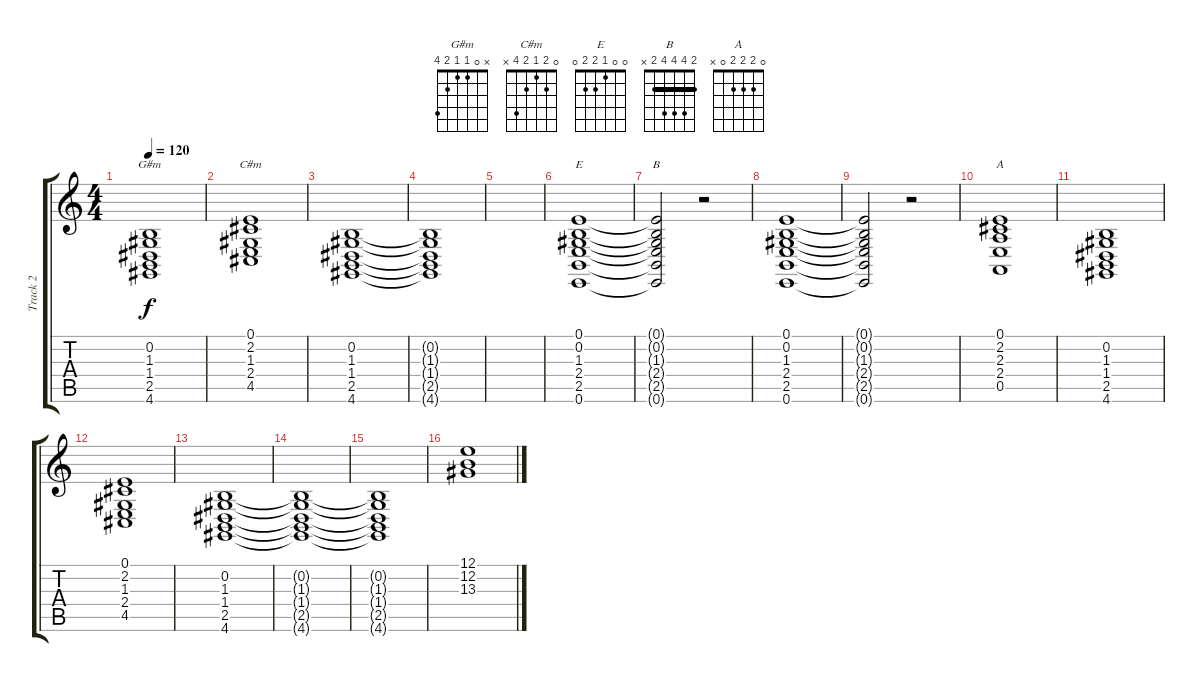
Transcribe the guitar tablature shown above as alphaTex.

\track ("Track 2" "Track 2") {instrument honkytonkpiano}
\staff {score tabs}
\tuning (E4 B3 G3 D3 A2 E2) {hide}
\chord ("G#m" x 0 1 1 2 4)
\chord ("C#m" 0 2 1 2 4 x)
\chord ("E" 0 0 1 2 2 0)
\chord ("B" 2 4 4 4 2 x) {barre 2}
\chord ("A" 0 2 2 2 0 x)
\ts (4 4)
\tempo 120
\clef g2
\ks c
(0.2 1.3 1.4 2.5 4.6).1{ch "G#m" dy f} |
(0.1 2.2 1.3 2.4 4.5).1{ch "C#m"} |
(0.2 1.3 1.4 2.5 4.6).1 |
(0.2{t} 1.3{t} 1.4{t} 2.5{t} 4.6{t}).1 |
|
(0.1 0.2 1.3 2.4 2.5 0.6).1{ch "E"} |
(0.1{t} 0.2{t} 1.3{t} 2.4{t} 2.5{t} 0.6{t}).2{ch "B"} r.2 |
(0.1 0.2 1.3 2.4 2.5 0.6).1 |
(0.1{t} 0.2{t} 1.3{t} 2.4{t} 2.5{t} 0.6{t}).2 r.2 |
(0.1 2.2 2.3 2.4 0.5).1{ch "A"} |
(0.2 1.3 1.4 2.5 4.6).1 |
(0.1 2.2 1.3 2.4 4.5).1 |
(0.2 1.3 1.4 2.5 4.6).1 |
(0.2{t} 1.3{t} 1.4{t} 2.5{t} 4.6{t}).1 |
(0.2{t} 1.3{t} 1.4{t} 2.5{t} 4.6{t}).1 |
(12.1 12.2 13.3).1
